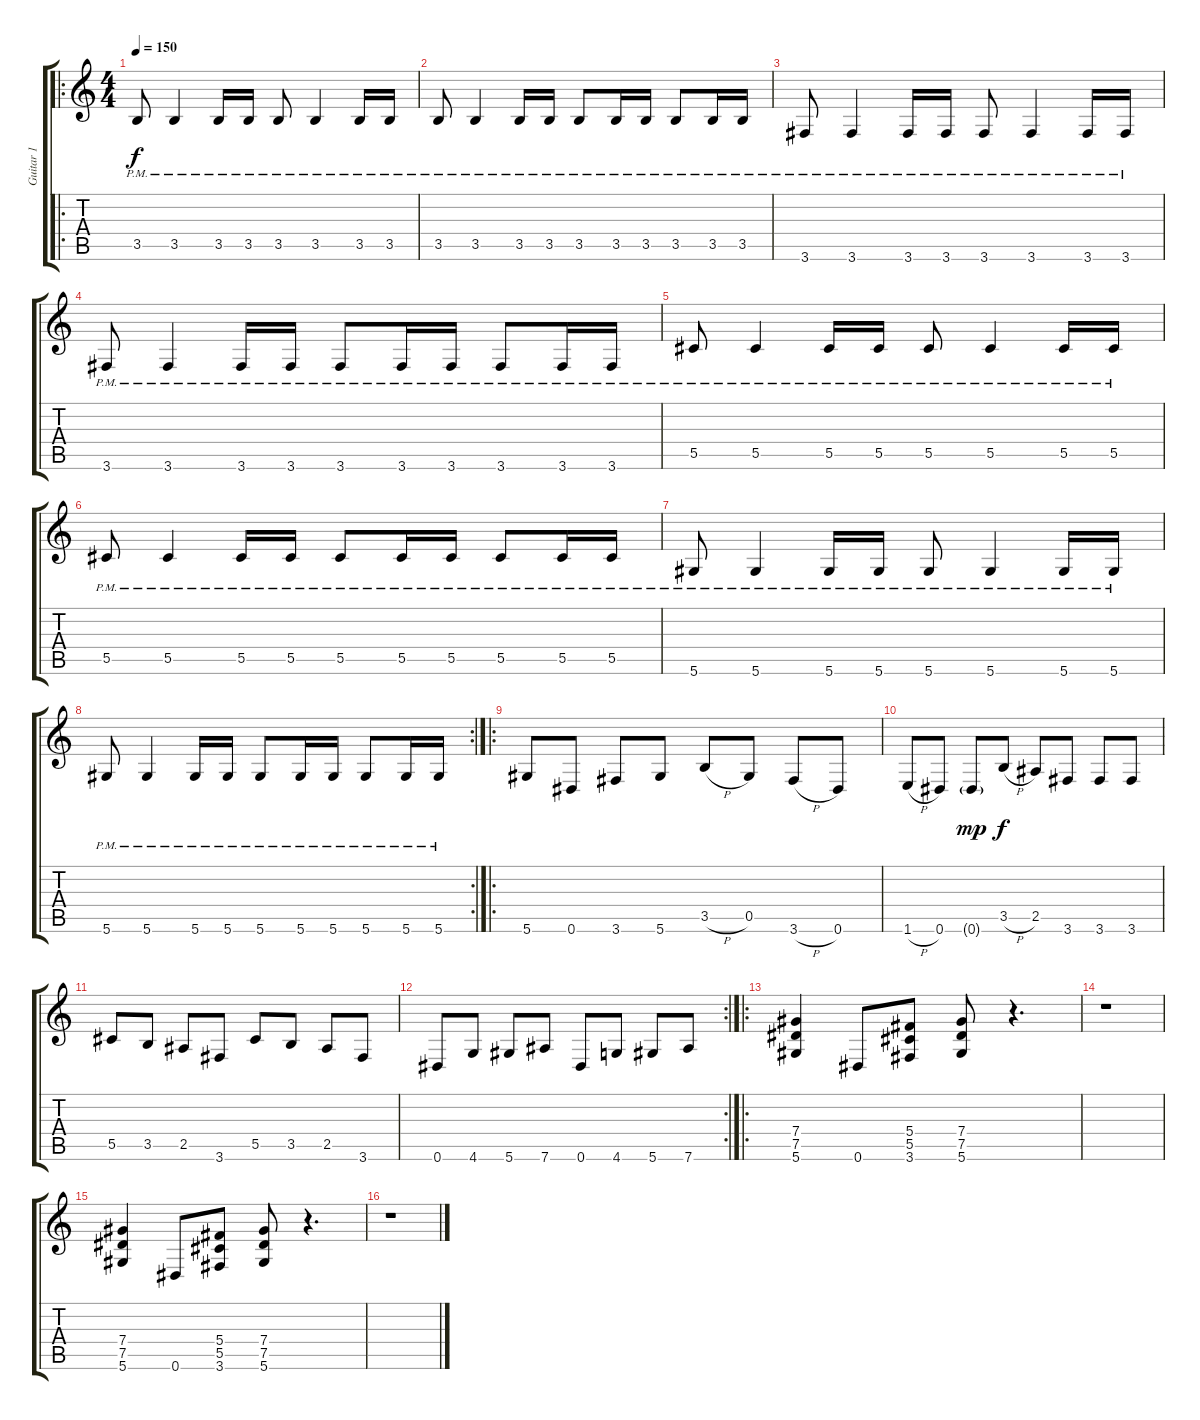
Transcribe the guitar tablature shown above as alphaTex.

\track ("Guitar 1" "Guitar 1") {instrument overdrivenguitar}
\staff {score tabs}
\tuning (Eb4 Bb3 Gb3 Db3 Ab2 Eb2) {hide}
\ro
\ts (4 4)
\tempo 150
\clef g2
\ks c
3.5{pm}.8{dy f} 3.5{pm}.4 3.5{pm}.16 3.5{pm}.16 3.5{pm}.8 3.5{pm}.4 3.5{pm}.16 3.5{pm}.16 |
3.5{pm}.8 3.5{pm}.4 3.5{pm}.16 3.5{pm}.16 3.5{pm}.8 3.5{pm}.16 3.5{pm}.16 3.5{pm}.8 3.5{pm}.16 3.5{pm}.16 |
3.6{pm}.8 3.6{pm}.4 3.6{pm}.16 3.6{pm}.16 3.6{pm}.8 3.6{pm}.4 3.6{pm}.16 3.6{pm}.16 |
3.6{pm}.8 3.6{pm}.4 3.6{pm}.16 3.6{pm}.16 3.6{pm}.8 3.6{pm}.16 3.6{pm}.16 3.6{pm}.8 3.6{pm}.16 3.6{pm}.16 |
5.5{pm}.8 5.5{pm}.4 5.5{pm}.16 5.5{pm}.16 5.5{pm}.8 5.5{pm}.4 5.5{pm}.16 5.5{pm}.16 |
5.5{pm}.8 5.5{pm}.4 5.5{pm}.16 5.5{pm}.16 5.5{pm}.8 5.5{pm}.16 5.5{pm}.16 5.5{pm}.8 5.5{pm}.16 5.5{pm}.16 |
5.6{pm}.8 5.6{pm}.4 5.6{pm}.16 5.6{pm}.16 5.6{pm}.8 5.6{pm}.4 5.6{pm}.16 5.6{pm}.16 |
\rc 2
5.6{pm}.8 5.6{pm}.4 5.6{pm}.16 5.6{pm}.16 5.6{pm}.8 5.6{pm}.16 5.6{pm}.16 5.6{pm}.8 5.6{pm}.16 5.6{pm}.16 |
\ro
5.6.8 0.6.8 3.6.8 5.6.8 3.5{h}.8 0.5.8 3.6{h}.8 0.6.8 |
1.6{h}.8 0.6.8 0.6{g}.8{dy mp} 3.5{h}.8{dy f} 2.5.8 3.6.8 3.6.8 3.6.8 |
5.5.8 3.5.8 2.5.8 3.6.8 5.5.8 3.5.8 2.5.8 3.6.8 |
\rc 2
0.6.8 4.6.8 5.6.8 7.6.8 0.6.8 4.6.8 5.6.8 7.6.8 |
\ro
(7.4 7.5 5.6).4 0.6.8 (5.4 5.5 3.6).8 (7.4 7.5 5.6).8 r.4{d} |
r.1 |
(7.4 7.5 5.6).4 0.6.8 (5.4 5.5 3.6).8 (7.4 7.5 5.6).8 r.4{d} |
r.1
